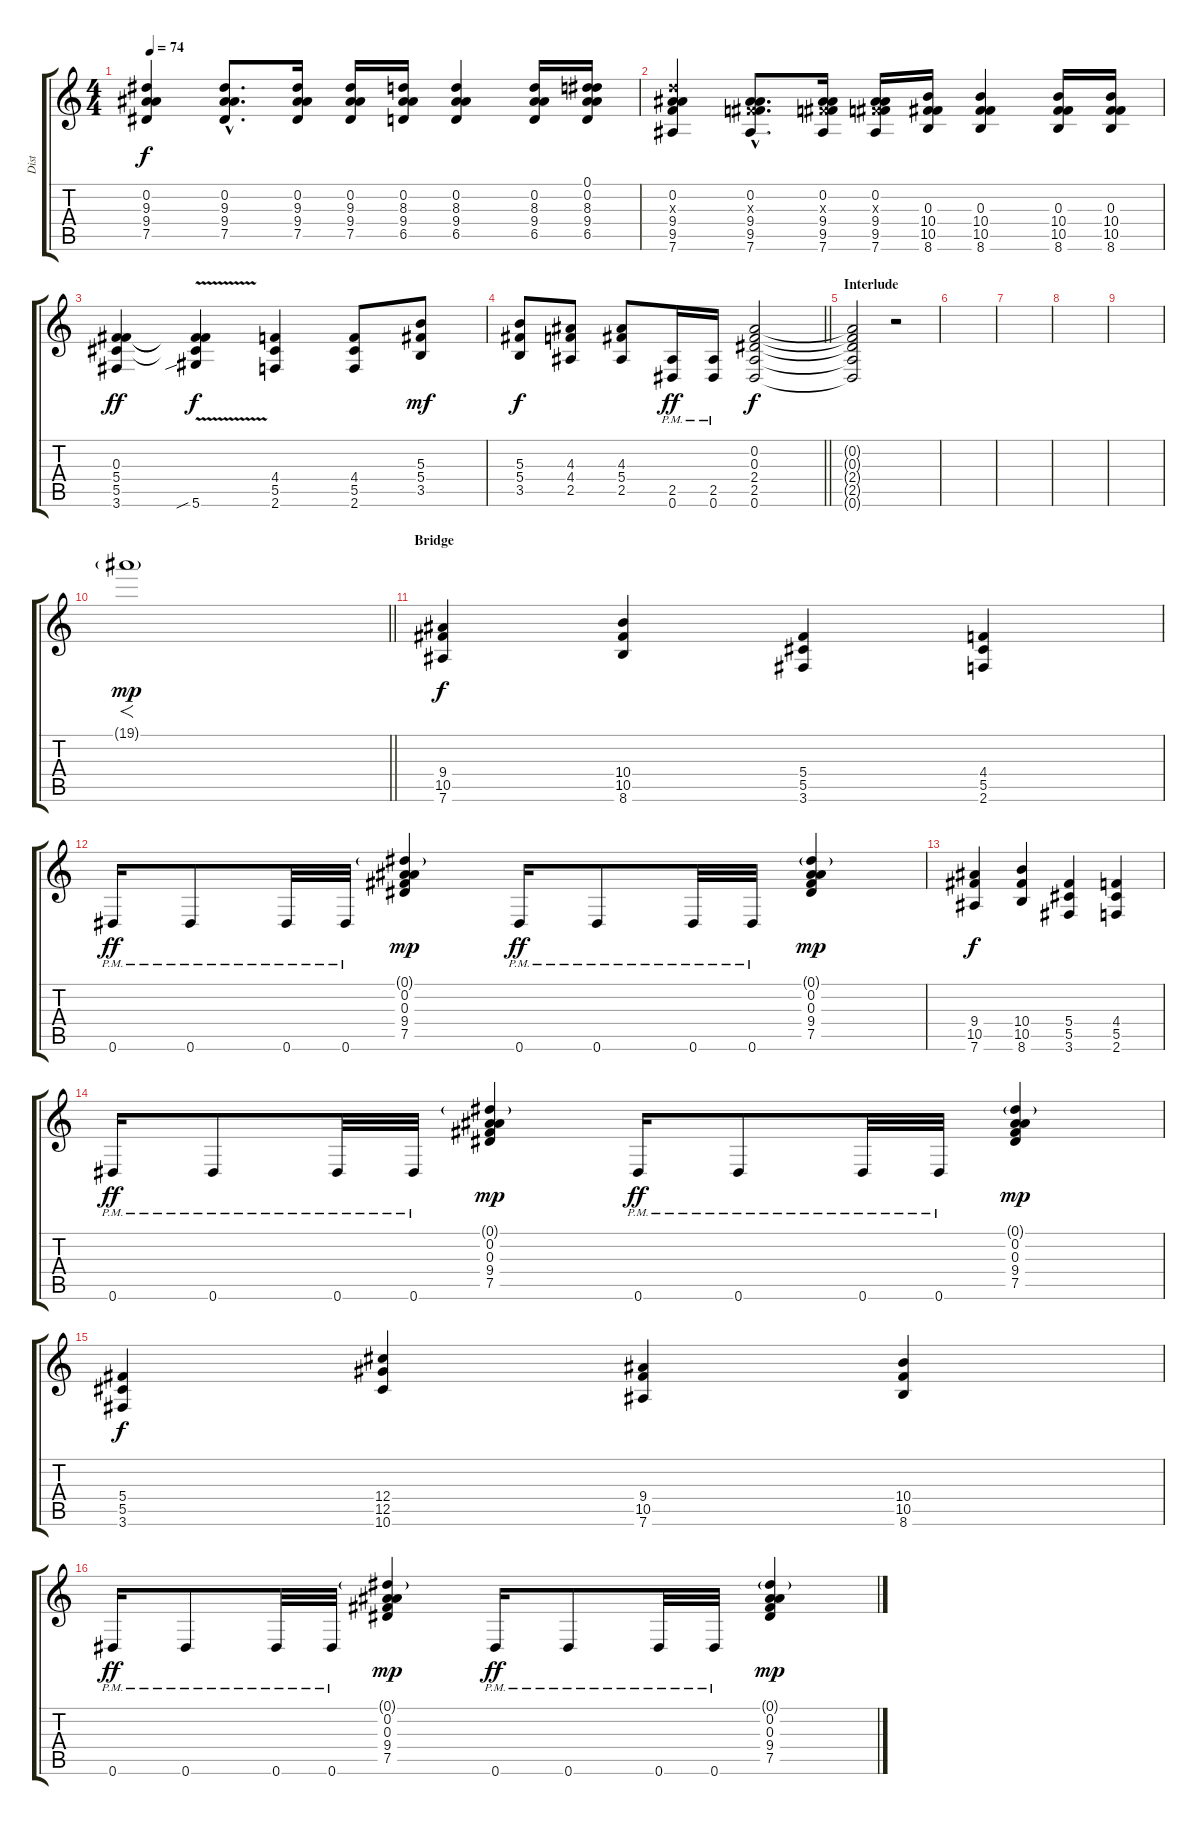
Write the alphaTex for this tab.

\track ("Dist" "Dist") {instrument overdrivenguitar}
\staff {score tabs}
\tuning (Eb4 Bb3 Gb3 Db3 Ab2 Eb2) {hide}
\ts (4 4)
\tempo 74
\clef g2
\ks c
(0.2 9.3 9.4 7.5).4{dy f} (0.2{hac} 9.3{hac} 9.4{hac} 7.5{hac}).8{d} (0.2 9.3 9.4 7.5).16 (0.2 9.3 9.4 7.5).16 (0.2 8.3 9.4 6.5).16 (0.2 8.3 9.4 6.5).4 (0.2 8.3 9.4 6.5).16 (0.1 0.2 8.3 9.4 6.5).16 |
(0.2 8.3{x} 9.4 9.5 7.6).4 (0.2{hac} 0.3{hac x} 9.4{hac} 9.5{hac} 7.6{hac}).8{d} (0.2 0.3{x} 9.4 9.5 7.6).16 (0.2 0.3{x} 9.4 9.5 7.6).16 (0.3 10.4 10.5 8.6).16 (0.3 10.4 10.5 8.6).4 (0.3 10.4 10.5 8.6).16 (0.3 10.4 10.5 8.6).16 |
(0.3 5.4 5.5 3.6).4{dy ff} (0.3{t} 5.4{t} 5.5{t} 5.6{v sib}).4{dy f} (4.4 5.5 2.6).4 (4.4 5.5 2.6).8 (5.3 5.4 3.5).8{dy mf} |
\barLineRight lightlight
(5.3 5.4 3.5).8{dy f} (4.3 4.4 2.5).8 (4.3 5.4 2.5).8 (2.5{pm} 0.6{pm}).16{dy ff} (2.5{pm} 0.6{pm}).16 (0.2 0.3 2.4 2.5 0.6).2{dy f volume 2} |
\section ("" "Interlude")
(0.2{t} 0.3{t} 2.4{t} 2.5{t} 0.6{t}).2 r.2 |
|
|
|
|
\barLineRight lightlight
19.1{g}.1{f dy mp volume 13} |
\section ("" "Bridge")
(9.4 10.5 7.6).4{dy f volume 14} (10.4 10.5 8.6).4 (5.4 5.5 3.6).4 (4.4 5.5 2.6).4 |
0.6{pm}.16{dy ff} 0.6{pm}.8 0.6{pm}.32 0.6{pm}.32 (0.1{g} 0.2 0.3 9.4 7.5).4{dy mp} 0.6{pm}.16{dy ff} 0.6{pm}.8 0.6{pm}.32 0.6{pm}.32 (0.1{g} 0.2 0.3 9.4 7.5).4{dy mp} |
(9.4 10.5 7.6).4{dy f} (10.4 10.5 8.6).4 (5.4 5.5 3.6).4 (4.4 5.5 2.6).4 |
0.6{pm}.16{dy ff} 0.6{pm}.8 0.6{pm}.32 0.6{pm}.32 (0.1{g} 0.2 0.3 9.4 7.5).4{dy mp} 0.6{pm}.16{dy ff} 0.6{pm}.8 0.6{pm}.32 0.6{pm}.32 (0.1{g} 0.2 0.3 9.4 7.5).4{dy mp} |
(5.4 5.5 3.6).4{dy f} (12.4 12.5 10.6).4 (9.4 10.5 7.6).4 (10.4 10.5 8.6).4 |
0.6{pm}.16{dy ff} 0.6{pm}.8 0.6{pm}.32 0.6{pm}.32 (0.1{g} 0.2 0.3 9.4 7.5).4{dy mp} 0.6{pm}.16{dy ff} 0.6{pm}.8 0.6{pm}.32 0.6{pm}.32 (0.1{g} 0.2 0.3 9.4 7.5).4{dy mp}
